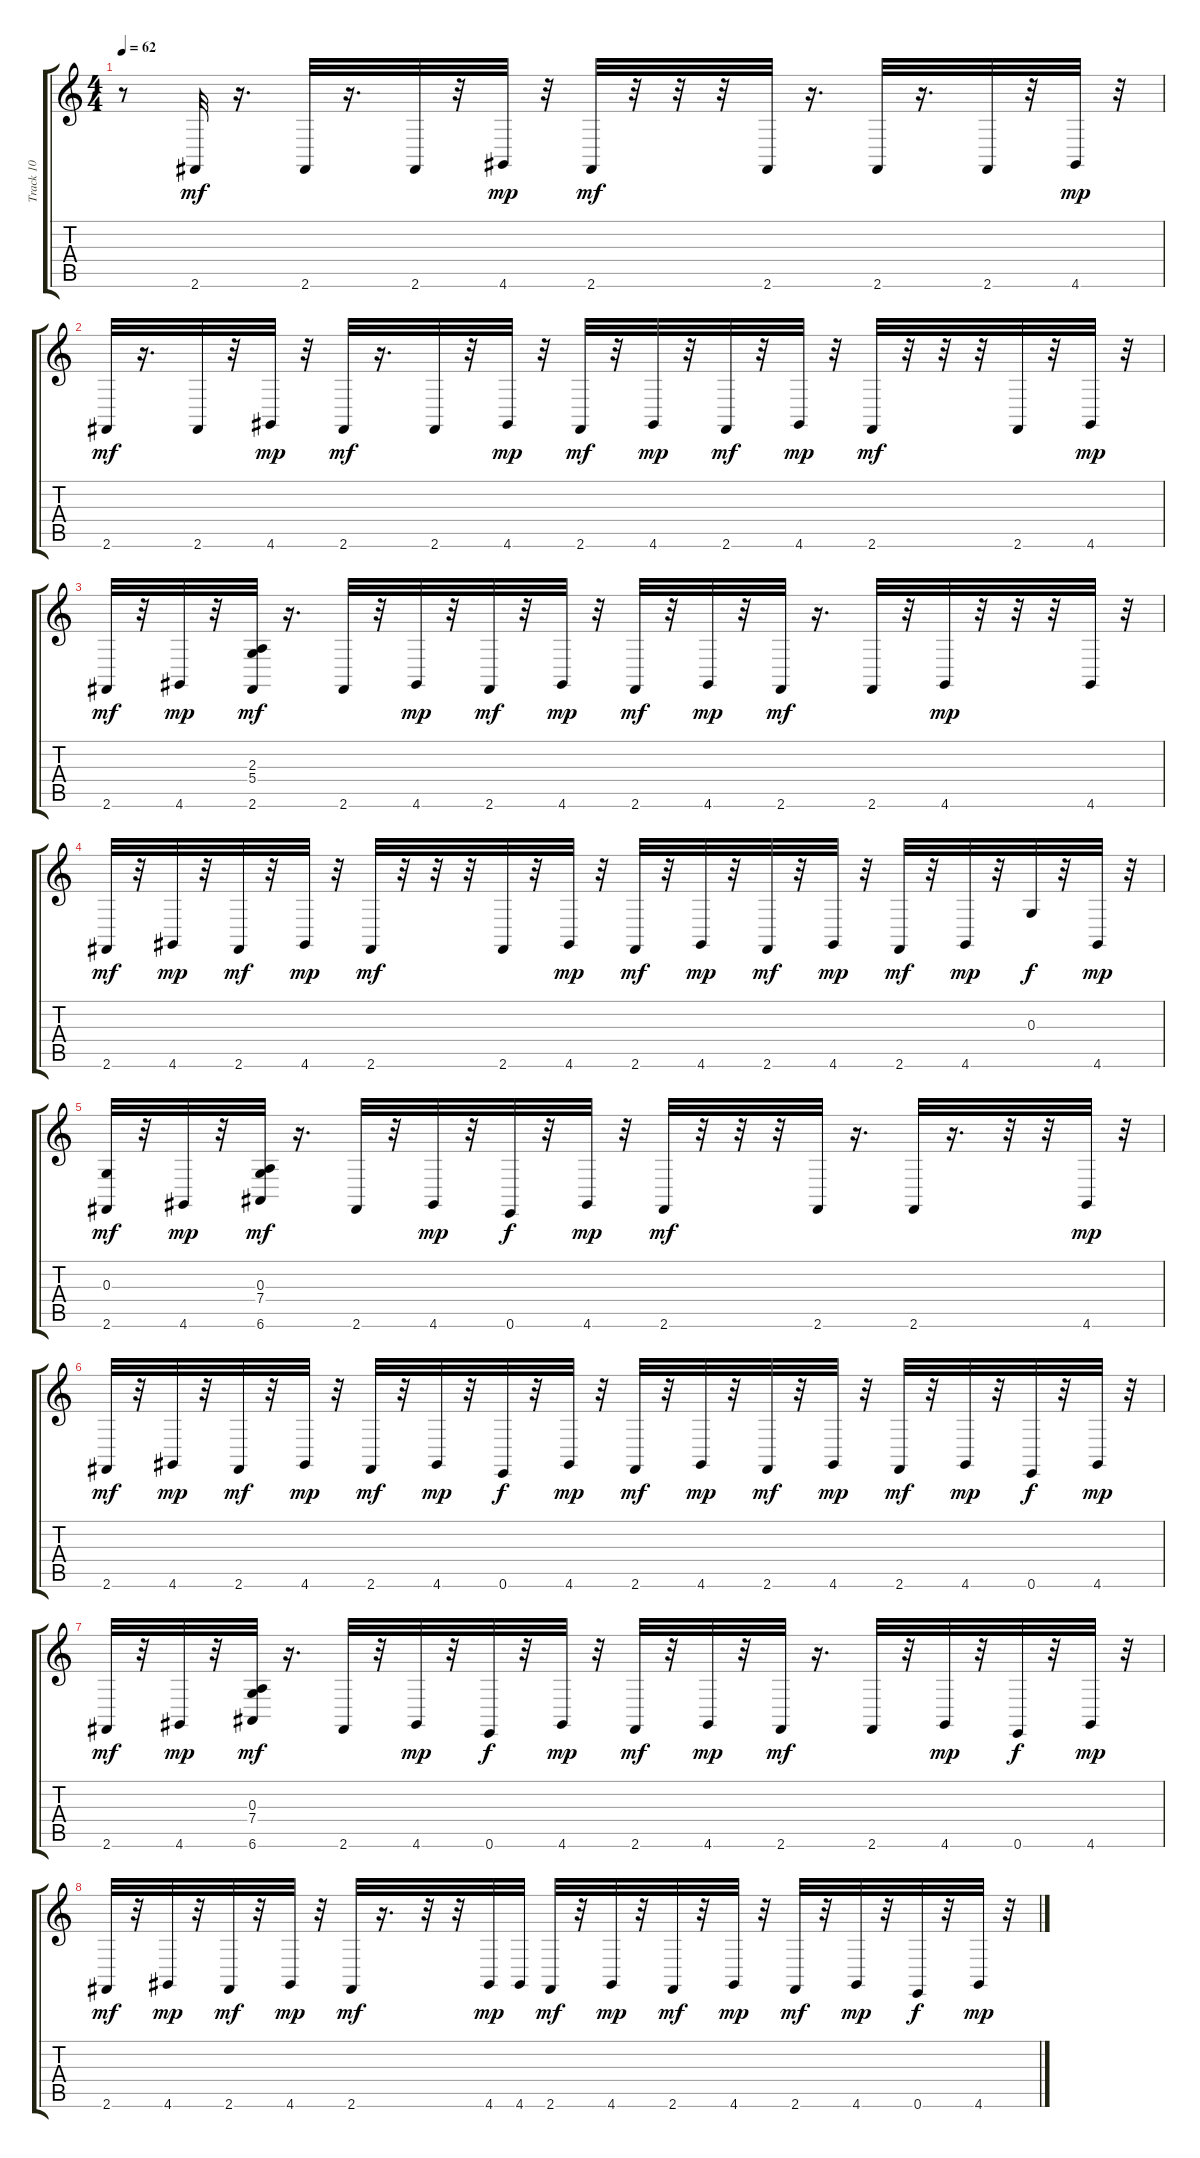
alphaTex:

\track ("Track 10" "Track 10") {instrument acousticgrandpiano}
\staff {score tabs}
\tuning (E4 B3 G3 D3 A2 E2) {hide}
\ts (4 4)
\tempo 62
\clef g2
\ks c
r.8{dy mf instrument acousticgrandpiano} 2.6.32 r.16{d} 2.6.32 r.16{d} 2.6.32 r.32 4.6.32{dy mp} r.32 2.6.32{dy mf} r.32 r.32 r.32 2.6.32 r.16{d} 2.6.32 r.16{d} 2.6.32 r.32 4.6.32{dy mp} r.32 |
2.6.32{dy mf} r.16{d} 2.6.32 r.32 4.6.32{dy mp} r.32 2.6.32{dy mf} r.16{d} 2.6.32 r.32 4.6.32{dy mp} r.32 2.6.32{dy mf} r.32 4.6.32{dy mp} r.32 2.6.32{dy mf} r.32 4.6.32{dy mp} r.32 2.6.32{dy mf} r.32 r.32 r.32 2.6.32 r.32 4.6.32{dy mp} r.32 |
2.6.32{dy mf} r.32 4.6.32{dy mp} r.32 (2.3 5.4 2.6).32{dy mf} r.16{d} 2.6.32 r.32 4.6.32{dy mp} r.32 2.6.32{dy mf} r.32 4.6.32{dy mp} r.32 2.6.32{dy mf} r.32 4.6.32{dy mp} r.32 2.6.32{dy mf} r.16{d} 2.6.32 r.32 4.6.32{dy mp} r.32 r.32 r.32 4.6.32 r.32 |
2.6.32{dy mf} r.32 4.6.32{dy mp} r.32 2.6.32{dy mf} r.32 4.6.32{dy mp} r.32 2.6.32{dy mf} r.32 r.32 r.32 2.6.32 r.32 4.6.32{dy mp} r.32 2.6.32{dy mf} r.32 4.6.32{dy mp} r.32 2.6.32{dy mf} r.32 4.6.32{dy mp} r.32 2.6.32{dy mf} r.32 4.6.32{dy mp} r.32 0.3.32{dy f} r.32 4.6.32{dy mp} r.32 |
(0.3 2.6).32{dy mf} r.32 4.6.32{dy mp} r.32 (0.3 7.4 6.6).32{dy mf} r.16{d} 2.6.32 r.32 4.6.32{dy mp} r.32 0.6.32{dy f} r.32 4.6.32{dy mp} r.32 2.6.32{dy mf} r.32 r.32 r.32 2.6.32 r.16{d} 2.6.32 r.16{d} r.32 r.32 4.6.32{dy mp} r.32 |
2.6.32{dy mf} r.32 4.6.32{dy mp} r.32 2.6.32{dy mf} r.32 4.6.32{dy mp} r.32 2.6.32{dy mf} r.32 4.6.32{dy mp} r.32 0.6.32{dy f} r.32 4.6.32{dy mp} r.32 2.6.32{dy mf} r.32 4.6.32{dy mp} r.32 2.6.32{dy mf} r.32 4.6.32{dy mp} r.32 2.6.32{dy mf} r.32 4.6.32{dy mp} r.32 0.6.32{dy f} r.32 4.6.32{dy mp} r.32 |
2.6.32{dy mf} r.32 4.6.32{dy mp} r.32 (0.3 7.4 6.6).32{dy mf} r.16{d} 2.6.32 r.32 4.6.32{dy mp} r.32 0.6.32{dy f} r.32 4.6.32{dy mp} r.32 2.6.32{dy mf} r.32 4.6.32{dy mp} r.32 2.6.32{dy mf} r.16{d} 2.6.32 r.32 4.6.32{dy mp} r.32 0.6.32{dy f} r.32 4.6.32{dy mp} r.32 |
2.6.32{dy mf} r.32 4.6.32{dy mp} r.32 2.6.32{dy mf} r.32 4.6.32{dy mp} r.32 2.6.32{dy mf} r.16{d} r.32 r.32 4.6.32{dy mp} 4.6.32 2.6.32{dy mf} r.32 4.6.32{dy mp} r.32 2.6.32{dy mf} r.32 4.6.32{dy mp} r.32 2.6.32{dy mf} r.32 4.6.32{dy mp} r.32 0.6.32{dy f} r.32 4.6.32{dy mp} r.32
